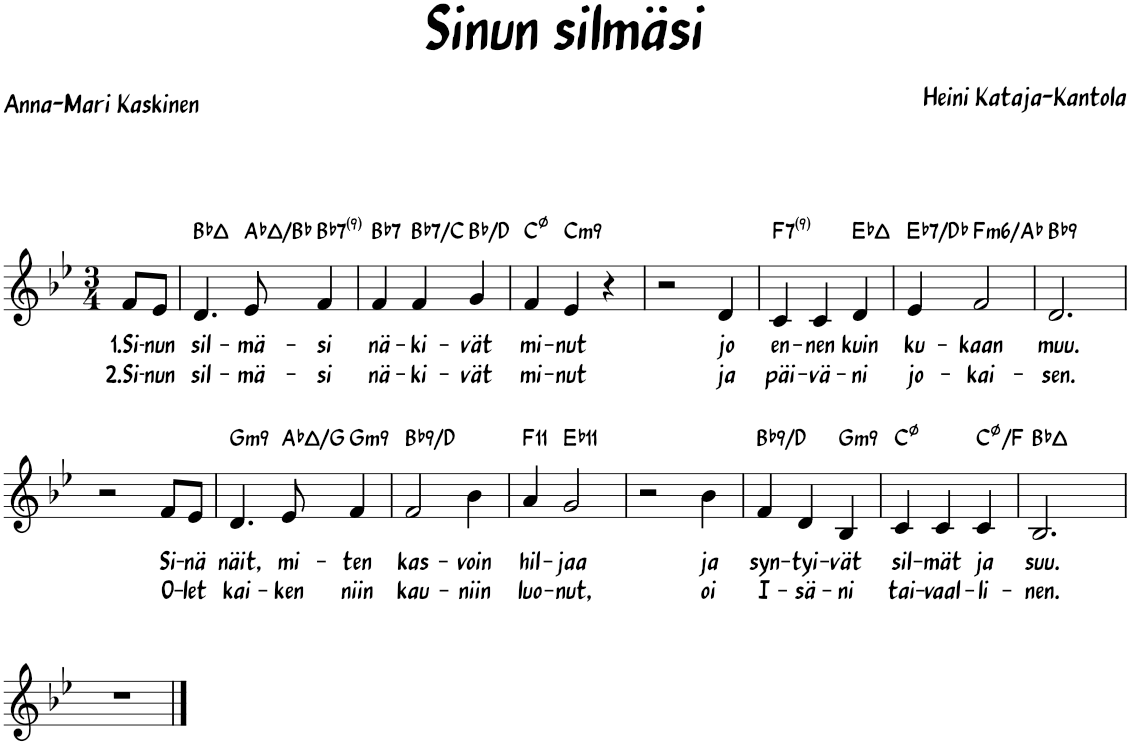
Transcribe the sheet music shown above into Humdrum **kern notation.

**kern	**text	**text	**harte
*part1	*part1	*part1	*part1
*staff1	*staff1	*staff1	*
*I"Piano	*	*	*
*I'Pno.	*	*	*
*clefG2	*	*	*
*k[b-e-]	*	*	*
*M3/4	*	*	*
=1	=1	=1	=1
!	!LO:LY:b	!LO:LY:b	!
8f/L	1.Si-	2.Si-	.
!	!LO:LY:b	!LO:LY:b	!
8e-/J	-nun	-nun	.
=2	=2	=2	=2
!	!LO:LY:b	!LO:LY:b	!
4.d/	sil-	sil-	Bb:maj
!	!LO:LY:b	!LO:LY:b	!
8e-/	-mä-	-mä-	Ab:maj/2
!	!LO:LY:b	!LO:LY:b	!LO:H:kt=7
4f/	-si	-si	Bb:7(9)
=3	=3	=3	=3
!	!LO:LY:b	!LO:LY:b	!LO:H:kt=7
4f/	nä-	nä-	Bb:7
!	!LO:LY:b	!LO:LY:b	!LO:H:kt=7
4f/	-ki-	-ki-	Bb:7/2
!	!LO:LY:b	!LO:LY:b	!
4g/	-vät	-vät	Bb:maj/3
=4	=4	=4	=4
!	!LO:LY:b	!LO:LY:b	!
4f/	mi-	mi-	C:hdim7
!	!LO:LY:b	!LO:LY:b	!LO:H:kt=m9
4e-/	-nut	-nut	C:min9
4r	.	.	.
=5	=5	=5	=5
2r	.	.	.
!	!LO:LY:b	!LO:LY:b	!
4d/	jo	ja	.
=6	=6	=6	=6
!	!LO:LY:b	!LO:LY:b	!LO:H:kt=7
4c/	en-	päi-	F:7(9)
!	!LO:LY:b	!LO:LY:b	!
4c/	-nen	-vä-	.
!	!LO:LY:b	!LO:LY:b	!
4d/	kuin	-ni	Eb:maj
=7	=7	=7	=7
!	!LO:LY:b	!LO:LY:b	!LO:H:kt=7
4e-/	ku-	jo-	Eb:7/b7
!	!LO:LY:b	!LO:LY:b	!LO:H:kt=m6
2f/	-kaan	-kai-	F:min6/b3
=8	=8	=8	=8
!	!LO:LY:b	!LO:LY:b	!LO:H:kt=9
2.d/	muu.	-sen.	Bb:9
!!LO:LB:g=z
=9	=9	=9	=9
2r	.	.	.
!	!LO:LY:b	!LO:LY:b	!
8f/L	Si-	O-	.
!	!LO:LY:b	!LO:LY:b	!
8e-/J	-nä	-let	.
=10	=10	=10	=10
!	!LO:LY:b	!LO:LY:b	!LO:H:kt=m9
4.d/	näit,	kai-	G:min9
!	!LO:LY:b	!LO:LY:b	!
8e-/	mi-	-ken	Ab:maj/7
!	!LO:LY:b	!LO:LY:b	!LO:H:kt=m9
4f/	-ten	niin	G:min9
=11	=11	=11	=11
!	!LO:LY:b	!LO:LY:b	!LO:H:kt=9
2f/	kas-	kau-	Bb:9/3
!	!LO:LY:b	!LO:LY:b	!
4b-\	-voin	-niin	.
=12	=12	=12	=12
!	!LO:LY:b	!LO:LY:b	!LO:H:kt=11
4a/	hil-	luo-	F:9(11)
!	!LO:LY:b	!LO:LY:b	!LO:H:kt=11
2g/	-jaa	-nut,	Eb:9(11)
=13	=13	=13	=13
2r	.	.	.
!	!LO:LY:b	!LO:LY:b	!
4b-\	ja	oi	.
=14	=14	=14	=14
!	!LO:LY:b	!LO:LY:b	!LO:H:kt=9
4f/	syn-	I-	Bb:9/3
!	!LO:LY:b	!LO:LY:b	!
4d/	-tyi-	-sä-	.
!	!LO:LY:b	!LO:LY:b	!LO:H:kt=m9
4B-/	-vät	-ni	G:min9
=15	=15	=15	=15
!	!LO:LY:b	!LO:LY:b	!
4c/	sil-	tai-	C:hdim7
!	!LO:LY:b	!LO:LY:b	!
4c/	-mät	-vaal-	.
!	!LO:LY:b	!LO:LY:b	!
4c/	ja	-li-	C:hdim7/4
=16	=16	=16	=16
!	!LO:LY:b	!LO:LY:b	!LO:H:n=2:kt=N.C.
2.B-/	suu.	-nen.	Bb:maj N
!!LO:LB:g=z
=17	=17	=17	=17
2.r	.	.	.
==	==	==	==
*-	*-	*-	*-
